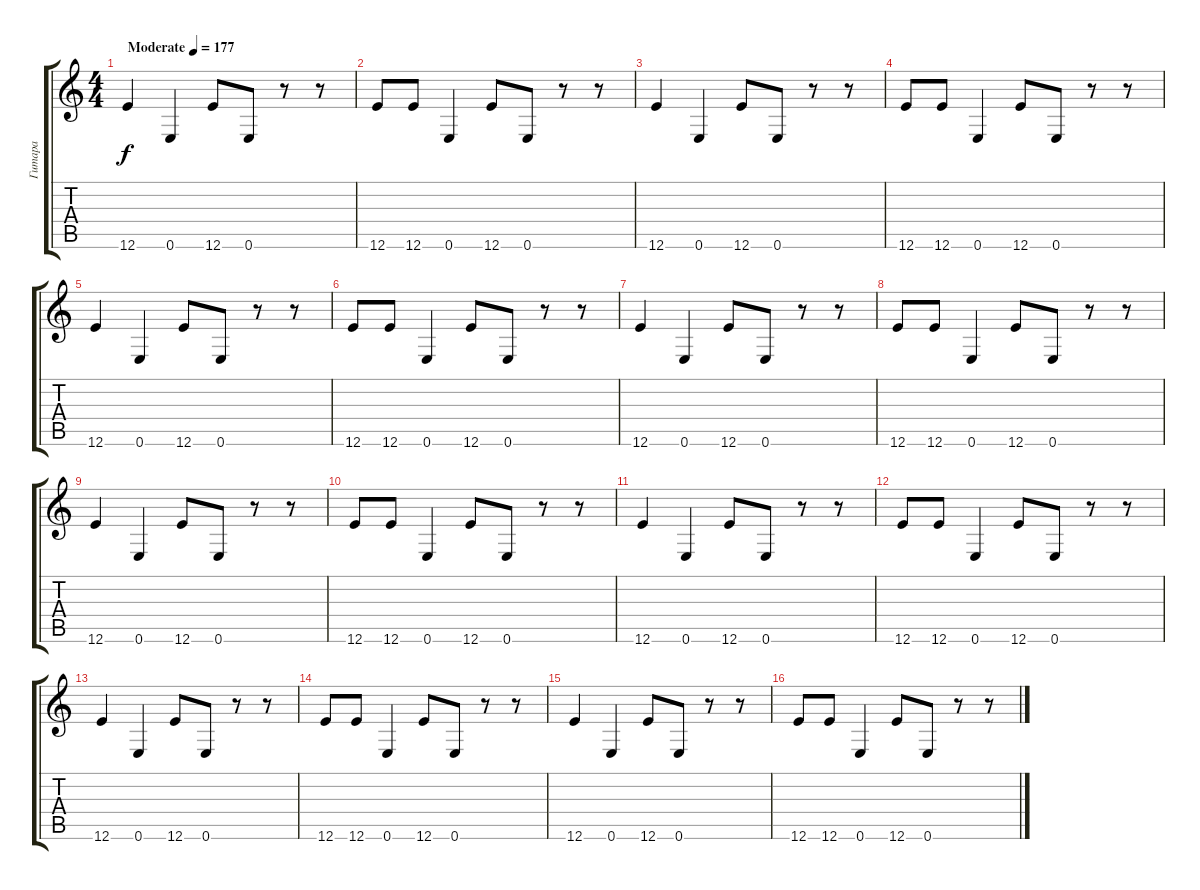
\track ("Гитара" "Гитара") {instrument distortionguitar}
\staff {score tabs}
\tuning (E4 B3 G3 D3 A2 E2) {hide}
\ts (4 4)
\tempo (177 "Moderate")
\clef g2
\ks c
12.6.4{dy f instrument distortionguitar} 0.6.4 12.6.8 0.6.8 r.8 r.8 |
12.6.8 12.6.8 0.6.4 12.6.8 0.6.8 r.8 r.8 |
12.6.4 0.6.4 12.6.8 0.6.8 r.8 r.8 |
12.6.8 12.6.8 0.6.4 12.6.8 0.6.8 r.8 r.8 |
12.6.4 0.6.4 12.6.8 0.6.8 r.8 r.8 |
12.6.8 12.6.8 0.6.4 12.6.8 0.6.8 r.8 r.8 |
12.6.4 0.6.4 12.6.8 0.6.8 r.8 r.8 |
12.6.8 12.6.8 0.6.4 12.6.8 0.6.8 r.8 r.8 |
12.6.4 0.6.4 12.6.8 0.6.8 r.8 r.8 |
12.6.8 12.6.8 0.6.4 12.6.8 0.6.8 r.8 r.8 |
12.6.4 0.6.4 12.6.8 0.6.8 r.8 r.8 |
12.6.8 12.6.8 0.6.4 12.6.8 0.6.8 r.8 r.8 |
12.6.4 0.6.4 12.6.8 0.6.8 r.8 r.8 |
12.6.8 12.6.8 0.6.4 12.6.8 0.6.8 r.8 r.8 |
12.6.4 0.6.4 12.6.8 0.6.8 r.8 r.8 |
12.6.8 12.6.8 0.6.4 12.6.8 0.6.8 r.8 r.8
